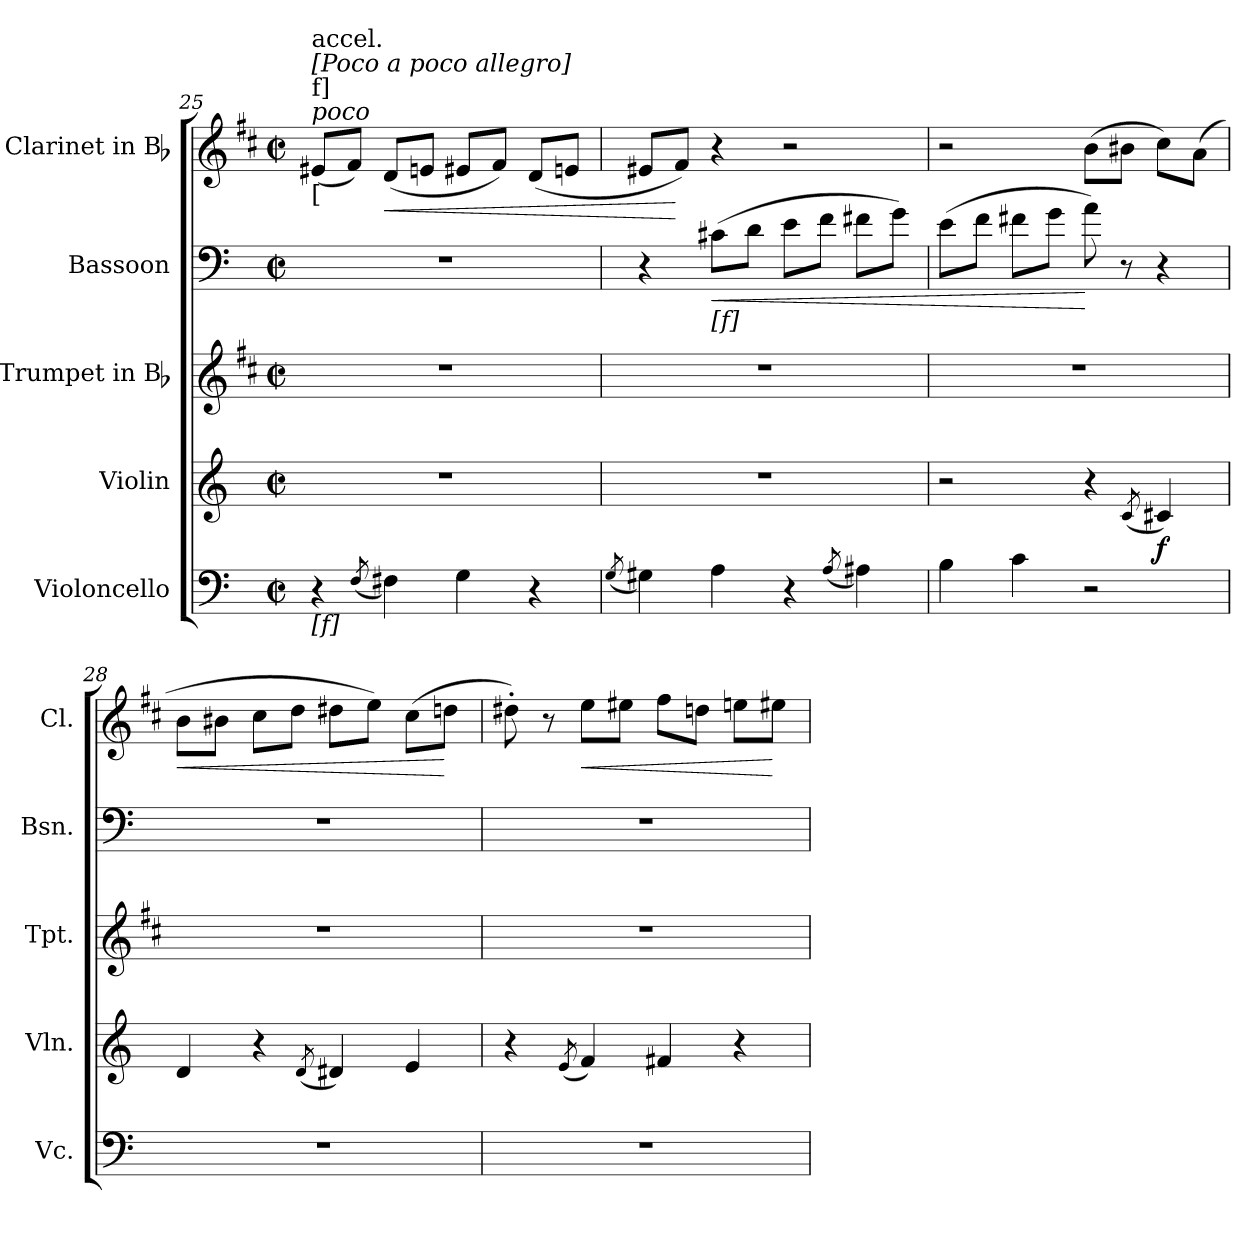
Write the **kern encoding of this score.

**kern	**kern	**dynam	**kern	**kern	**dynam	**kern	**dynam
*part5	*part4	*part4	*part3	*part2	*part2	*part1	*part1
*staff5	*staff4	*staff4	*staff3	*staff2	*staff2	*staff1	*staff1
*I"Violoncello	*I"Violin	*	*I"Trumpet in Bb	*I"Bassoon	*	*I"Clarinet in Bb	*
*I'Vc.	*I'Vln.	*	*I'Tpt.	*I'Bsn.	*	*I'Cl.	*
!!LO:PB:g=z
*clefF4	*clefG2	*	*clefG2	*clefF4	*	*clefG2	*
*	*	*	*ITrd1c2	*	*	*ITrd1c2	*
*k[]	*k[]	*	*k[]	*k[]	*	*k[]	*
*C:	*C:	*	*C:	*C:	*	*C:	*
*M2/2	*M2/2	*	*M2/2	*M2/2	*	*M2/2	*
*met(c|)	*met(c|)	*	*met(c|)	*met(c|)	*	*met(c|)	*
*MM136	*MM136	*	*MM136	*MM136	*	*MM120	*
=25	=25	=25	=25	=25	=25	=25	=25
!	!	!	!	!	!	!LO:TX:b:t=[	!
!	!	!	!	!	!	!LO:TX:i:t=poco	!
!	!	!	!	!	!	!LO:TX:t=f]	!
!	!	!	!	!	!	!LO:TX:a:B:t=[Poco a poco allegro]	!
!	!	!	!	!	!	!LO:TX:t=accel.	!
!LO:TX:b:t=[f]	!	!	!	!	!	!	!
4r	1r	.	1r	1r	.	(8d#Xi/L	.
.	.	.	.	.	.	8ei/J)	.
(8qFi/	.	.	.	.	.	.	.
!	!	!	!	!	!	!	!LO:HP:b
4F#Xi\)	.	.	.	.	.	(8ci/L	<
.	.	.	.	.	.	8dni/J	.
4Gi\	.	.	.	.	.	8d#Xi/L	.
.	.	.	.	.	.	8ei/J)	.
4r	.	.	.	.	.	(8ci/L	.
.	.	.	.	.	.	8dni/J	.
=26	=26	=26	=26	=26	=26	=26	=26
(8qGi/	.	.	.	.	.	.	.
*	*	*	*	*clefC4	*	*	*
4G#Xi\)	1r	.	1r	4r	.	8d#Xi/L	.
.	.	.	.	.	.	8ei/J)	[
!	!	!	!	!LO:TX:b:t=[f]	!	!	!
!	!	!	!	!	!LO:HP:b	!	!
4Ai\	.	.	.	(8c#Xi\L	<	4r	.
.	.	.	.	8di\J	.	.	.
4r	.	.	.	8ei\L	.	2r	.
.	.	.	.	8fi\J	.	.	.
(8qAi/	.	.	.	.	.	.	.
4A#Xi\)	.	.	.	8f#Xi\L	.	.	.
.	.	.	.	8gi\J)	.	.	.
=27	=27	=27	=27	=27	=27	=27	=27
4Bi\	2r	.	1r	(8ei\L	.	2r	.
.	.	.	.	8fi\J	.	.	.
4ci\	.	.	.	8f#Xi\L	.	.	.
.	.	.	.	8gi\J	.	.	.
2r	4r	.	.	8ai\)	[	(8ai\L	.
.	.	.	.	8r	.	8a#Xi\J	.
.	(8qci/	.	.	.	.	.	.
.	4c#Xi/)	f	.	4r	.	8bi\L)	.
.	.	.	.	.	.	(8gi\J	.
!!LO:LB:g=z
=28	=28	=28	=28	=28	=28	=28	=28
!	!	!	!	!	!	!	!LO:HP:b
1r	4di/	.	1r	1r	.	8ai\L	<
.	.	.	.	.	.	8a#Xi\J	.
.	4r	.	.	.	.	8bi\L	.
.	.	.	.	.	.	8cci\J	.
.	(8qdi/	.	.	.	.	.	.
.	4d#Xi/)	.	.	.	.	8cc#Xi\L	.
.	.	.	.	.	.	8ddi\J)	.
.	4ei/	.	.	.	.	(8bi\L	.
.	.	.	.	.	.	8ccni\J	[
=29	=29	=29	=29	=29	=29	=29	=29
1r	4r	.	1r	1r	.	8cc#X'i\)	.
.	.	.	.	.	.	8r	.
.	(8qei/	.	.	.	.	.	.
!	!	!	!	!	!	!	!LO:HP:b
.	4fi/)	.	.	.	.	8ddi\L	<
.	.	.	.	.	.	8dd#Xi\J	.
.	4f#Xi/	.	.	.	.	8eei\L	.
.	.	.	.	.	.	8ccni\J	.
.	4r	.	.	.	.	8ddni\L	.
.	.	.	.	.	.	8dd#Xi\J	[
=	=	=	=	=	=	=	=
*-	*-	*-	*-	*-	*-	*-	*-
